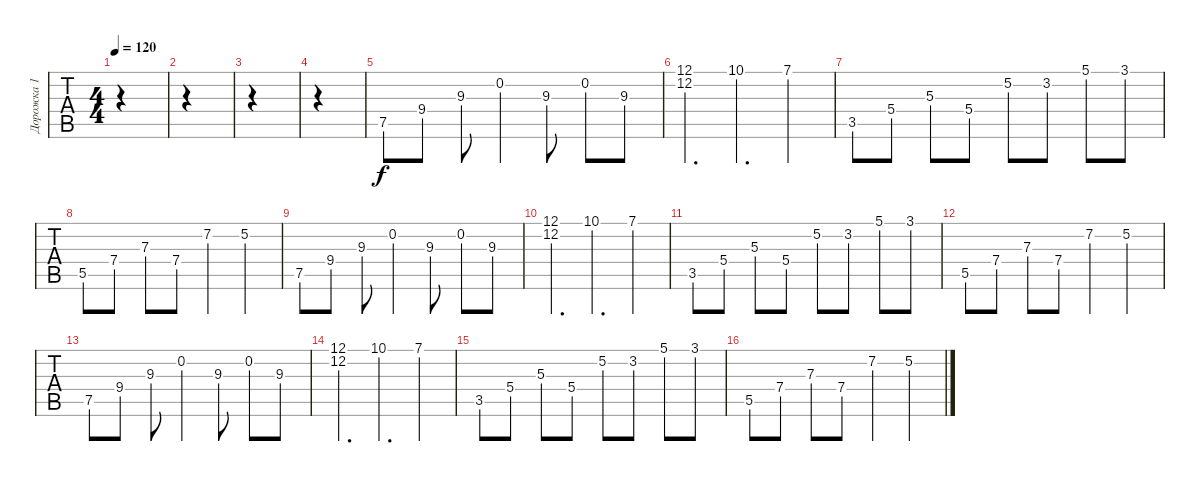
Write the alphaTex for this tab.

\track ("Дорожка 1" "Дорожка 1") {instrument acousticguitarsteel}
\staff {tabs}
\tuning (E4 B3 G3 D3 A2 D2) {hide}
\ts (4 4)
\tempo 120
\clef g2
\ks c
|
|
|
|
7.5.8{volume 12 instrument acousticguitarsteel} 9.4.8 9.3.8 0.2.4 9.3.8 0.2.8 9.3.8 |
(12.1 12.2).4{d} 10.1.4{d} 7.1.4 |
3.5.8 5.4.8 5.3.8 5.4.8 5.2.8 3.2.8 5.1.8 3.1.8 |
5.5.8 7.4.8 7.3.8 7.4.8 7.2.4 5.2.4 |
7.5.8 9.4.8 9.3.8 0.2.4 9.3.8 0.2.8 9.3.8 |
(12.1 12.2).4{d} 10.1.4{d} 7.1.4 |
3.5.8 5.4.8 5.3.8 5.4.8 5.2.8 3.2.8 5.1.8 3.1.8 |
5.5.8 7.4.8 7.3.8 7.4.8 7.2.4 5.2.4 |
7.5.8 9.4.8 9.3.8 0.2.4 9.3.8 0.2.8 9.3.8 |
(12.1 12.2).4{d} 10.1.4{d} 7.1.4 |
3.5.8 5.4.8 5.3.8 5.4.8 5.2.8 3.2.8 5.1.8 3.1.8 |
5.5.8 7.4.8 7.3.8 7.4.8 7.2.4 5.2.4
